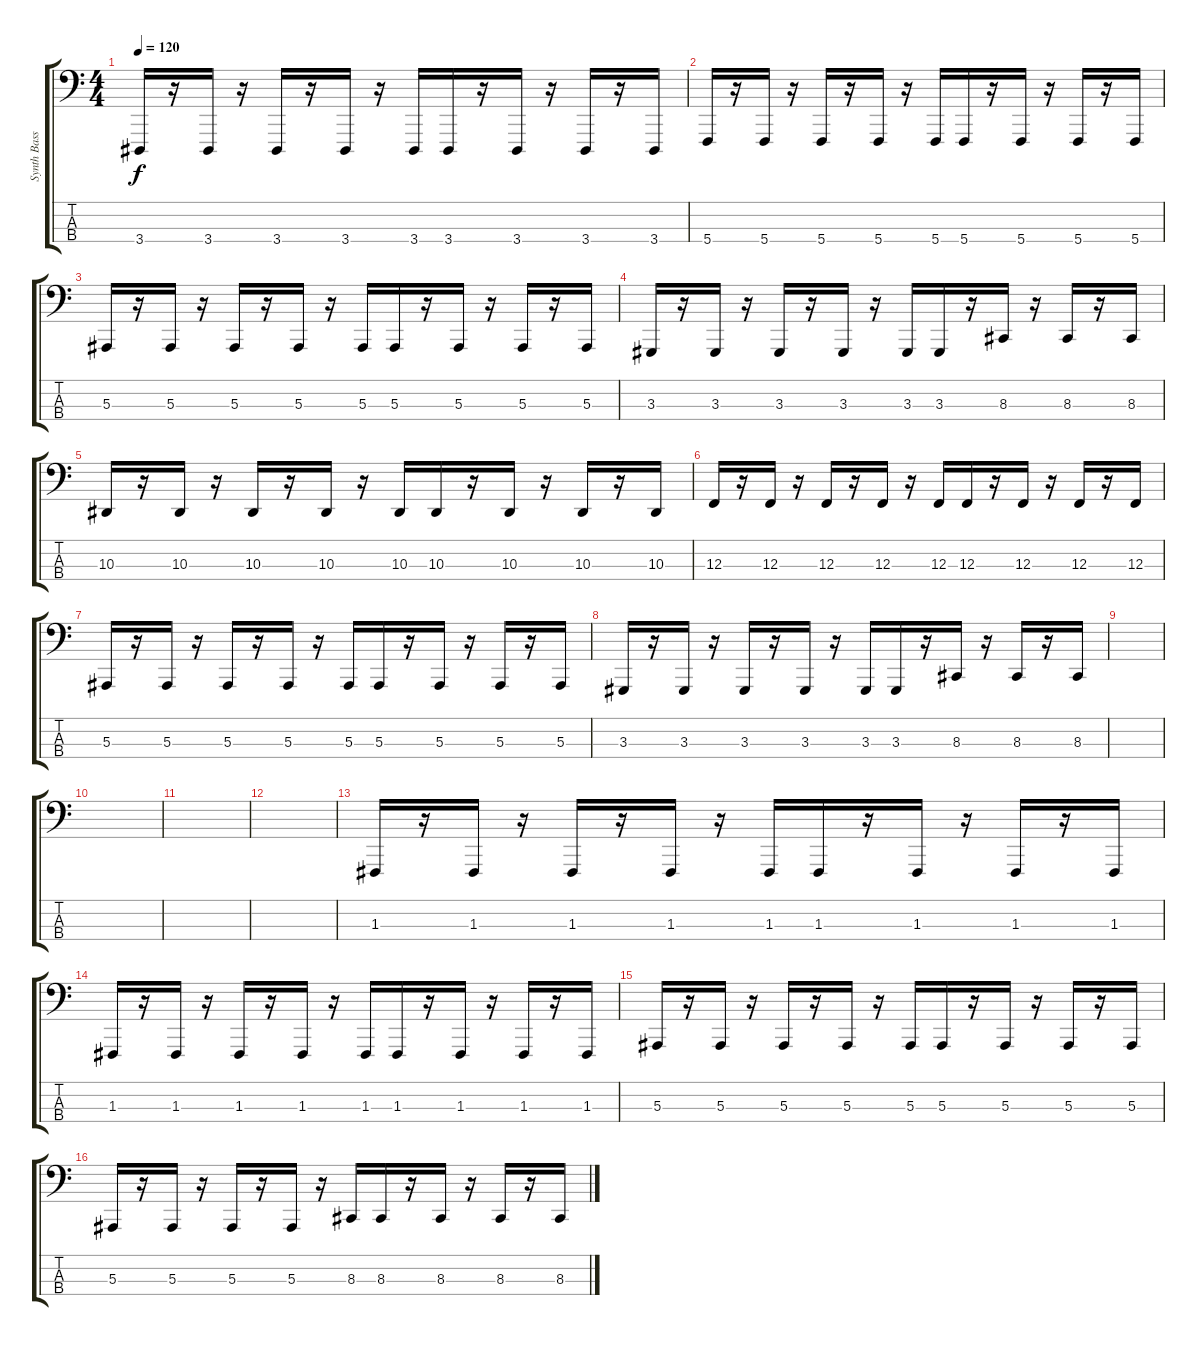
\track ("Synth Bass" "Synth Bass") {instrument lead8bassandlead}
\staff {score tabs}
\tuning (Eb2 Bb1 F1 C1) {hide}
\ts (4 4)
\tempo 120
\clef f4
\ks c
3.4.16{dy f} r.16 3.4.16 r.16 3.4.16 r.16 3.4.16 r.16 3.4.16 3.4.16 r.16 3.4.16 r.16 3.4.16 r.16 3.4.16 |
5.4.16 r.16 5.4.16 r.16 5.4.16 r.16 5.4.16 r.16 5.4.16 5.4.16 r.16 5.4.16 r.16 5.4.16 r.16 5.4.16 |
5.3.16 r.16 5.3.16 r.16 5.3.16 r.16 5.3.16 r.16 5.3.16 5.3.16 r.16 5.3.16 r.16 5.3.16 r.16 5.3.16 |
3.3.16 r.16 3.3.16 r.16 3.3.16 r.16 3.3.16 r.16 3.3.16 3.3.16 r.16 8.3.16 r.16 8.3.16 r.16 8.3.16 |
10.3.16 r.16 10.3.16 r.16 10.3.16 r.16 10.3.16 r.16 10.3.16 10.3.16 r.16 10.3.16 r.16 10.3.16 r.16 10.3.16 |
12.3.16 r.16 12.3.16 r.16 12.3.16 r.16 12.3.16 r.16 12.3.16 12.3.16 r.16 12.3.16 r.16 12.3.16 r.16 12.3.16 |
5.3.16 r.16 5.3.16 r.16 5.3.16 r.16 5.3.16 r.16 5.3.16 5.3.16 r.16 5.3.16 r.16 5.3.16 r.16 5.3.16 |
3.3.16 r.16 3.3.16 r.16 3.3.16 r.16 3.3.16 r.16 3.3.16 3.3.16 r.16 8.3.16 r.16 8.3.16 r.16 8.3.16 |
|
|
|
|
1.3.16 r.16 1.3.16 r.16 1.3.16 r.16 1.3.16 r.16 1.3.16 1.3.16 r.16 1.3.16 r.16 1.3.16 r.16 1.3.16 |
1.3.16 r.16 1.3.16 r.16 1.3.16 r.16 1.3.16 r.16 1.3.16 1.3.16 r.16 1.3.16 r.16 1.3.16 r.16 1.3.16 |
5.3.16 r.16 5.3.16 r.16 5.3.16 r.16 5.3.16 r.16 5.3.16 5.3.16 r.16 5.3.16 r.16 5.3.16 r.16 5.3.16 |
5.3.16 r.16 5.3.16 r.16 5.3.16 r.16 5.3.16 r.16 8.3.16 8.3.16 r.16 8.3.16 r.16 8.3.16 r.16 8.3.16
